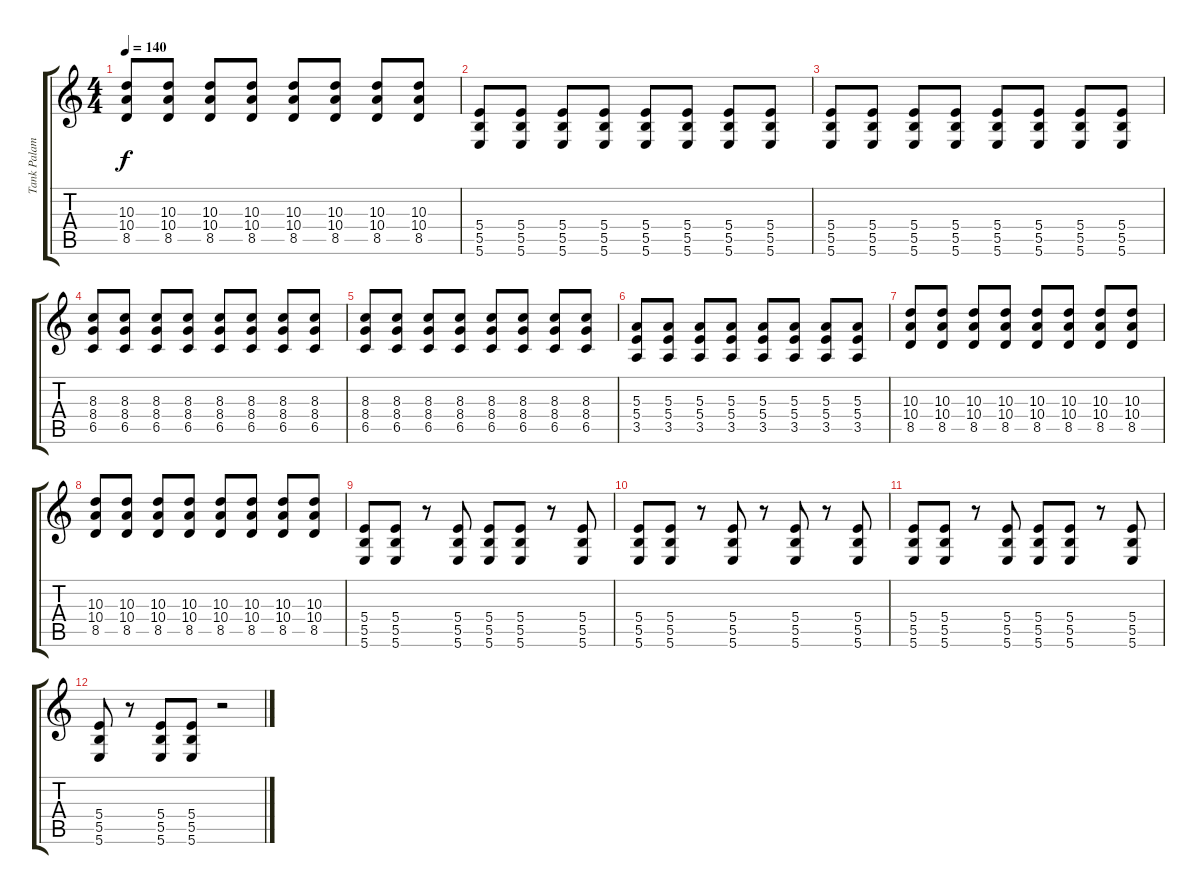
\track ("Tank Palamara I" "Tank Palam") {instrument distortionguitar}
\staff {score tabs}
\tuning (Db4 Ab3 E3 B2 Gb2 B1) {hide}
\ts (4 4)
\tempo 140
\clef g2
\ks c
(10.3 10.4 8.5).8{dy f} (10.3 10.4 8.5).8 (10.3 10.4 8.5).8 (10.3 10.4 8.5).8 (10.3 10.4 8.5).8 (10.3 10.4 8.5).8 (10.3 10.4 8.5).8 (10.3 10.4 8.5).8 |
(5.4 5.5 5.6).8 (5.4 5.5 5.6).8 (5.4 5.5 5.6).8 (5.4 5.5 5.6).8 (5.4 5.5 5.6).8 (5.4 5.5 5.6).8 (5.4 5.5 5.6).8 (5.4 5.5 5.6).8 |
(5.4 5.5 5.6).8 (5.4 5.5 5.6).8 (5.4 5.5 5.6).8 (5.4 5.5 5.6).8 (5.4 5.5 5.6).8 (5.4 5.5 5.6).8 (5.4 5.5 5.6).8 (5.4 5.5 5.6).8 |
(8.3 8.4 6.5).8 (8.3 8.4 6.5).8 (8.3 8.4 6.5).8 (8.3 8.4 6.5).8 (8.3 8.4 6.5).8 (8.3 8.4 6.5).8 (8.3 8.4 6.5).8 (8.3 8.4 6.5).8 |
(8.3 8.4 6.5).8 (8.3 8.4 6.5).8 (8.3 8.4 6.5).8 (8.3 8.4 6.5).8 (8.3 8.4 6.5).8 (8.3 8.4 6.5).8 (8.3 8.4 6.5).8 (8.3 8.4 6.5).8 |
(5.3 5.4 3.5).8 (5.3 5.4 3.5).8 (5.3 5.4 3.5).8 (5.3 5.4 3.5).8 (5.3 5.4 3.5).8 (5.3 5.4 3.5).8 (5.3 5.4 3.5).8 (5.3 5.4 3.5).8 |
(10.3 10.4 8.5).8 (10.3 10.4 8.5).8 (10.3 10.4 8.5).8 (10.3 10.4 8.5).8 (10.3 10.4 8.5).8 (10.3 10.4 8.5).8 (10.3 10.4 8.5).8 (10.3 10.4 8.5).8 |
(10.3 10.4 8.5).8 (10.3 10.4 8.5).8 (10.3 10.4 8.5).8 (10.3 10.4 8.5).8 (10.3 10.4 8.5).8 (10.3 10.4 8.5).8 (10.3 10.4 8.5).8 (10.3 10.4 8.5).8 |
(5.4 5.5 5.6).8 (5.4 5.5 5.6).8 r.8 (5.4 5.5 5.6).8 (5.4 5.5 5.6).8 (5.4 5.5 5.6).8 r.8 (5.4 5.5 5.6).8 |
(5.4 5.5 5.6).8 (5.4 5.5 5.6).8 r.8 (5.4 5.5 5.6).8 r.8 (5.4 5.5 5.6).8 r.8 (5.4 5.5 5.6).8 |
(5.4 5.5 5.6).8 (5.4 5.5 5.6).8 r.8 (5.4 5.5 5.6).8 (5.4 5.5 5.6).8 (5.4 5.5 5.6).8 r.8 (5.4 5.5 5.6).8 |
(5.4 5.5 5.6).8 r.8 (5.4 5.5 5.6).8 (5.4 5.5 5.6).8 r.2
